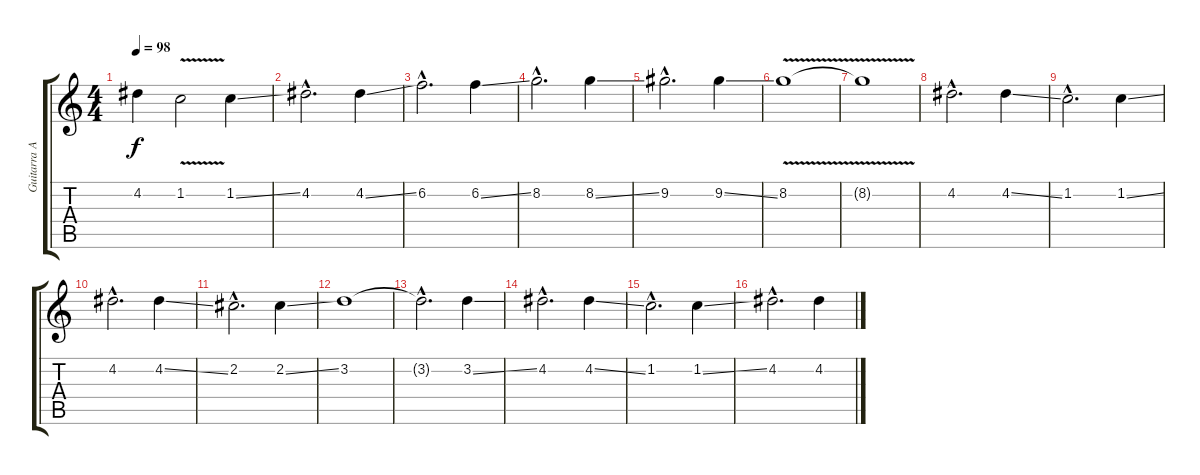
\track ("Guitarra Acustica 1" "Guitarra A") {instrument acousticguitarsteel}
\staff {score tabs}
\tuning (E4 B3 G3 D3 A2 E2) {hide}
\ts (4 4)
\tempo 98
\clef g2
\ks c
4.2.4{dy f} 1.2{v}.2 1.2{ss}.4 |
4.2{hac}.2{d} 4.2{ss}.4 |
6.2{hac}.2{d} 6.2{ss}.4 |
8.2{hac}.2{d} 8.2{ss}.4 |
9.2{hac}.2{d} 9.2{ss}.4 |
8.2{v}.1 |
8.2{t}.1 |
4.2{hac}.2{d} 4.2{ss}.4 |
1.2{hac}.2{d} 1.2{ss}.4 |
4.2{hac}.2{d} 4.2{ss}.4 |
2.2{hac}.2{d} 2.2{ss}.4 |
3.2.1 |
3.2{hac t}.2{d} 3.2{ss}.4 |
4.2{hac}.2{d} 4.2{ss}.4 |
1.2{hac}.2{d} 1.2{ss}.4 |
4.2{hac}.2{d} 4.2{ss}.4
